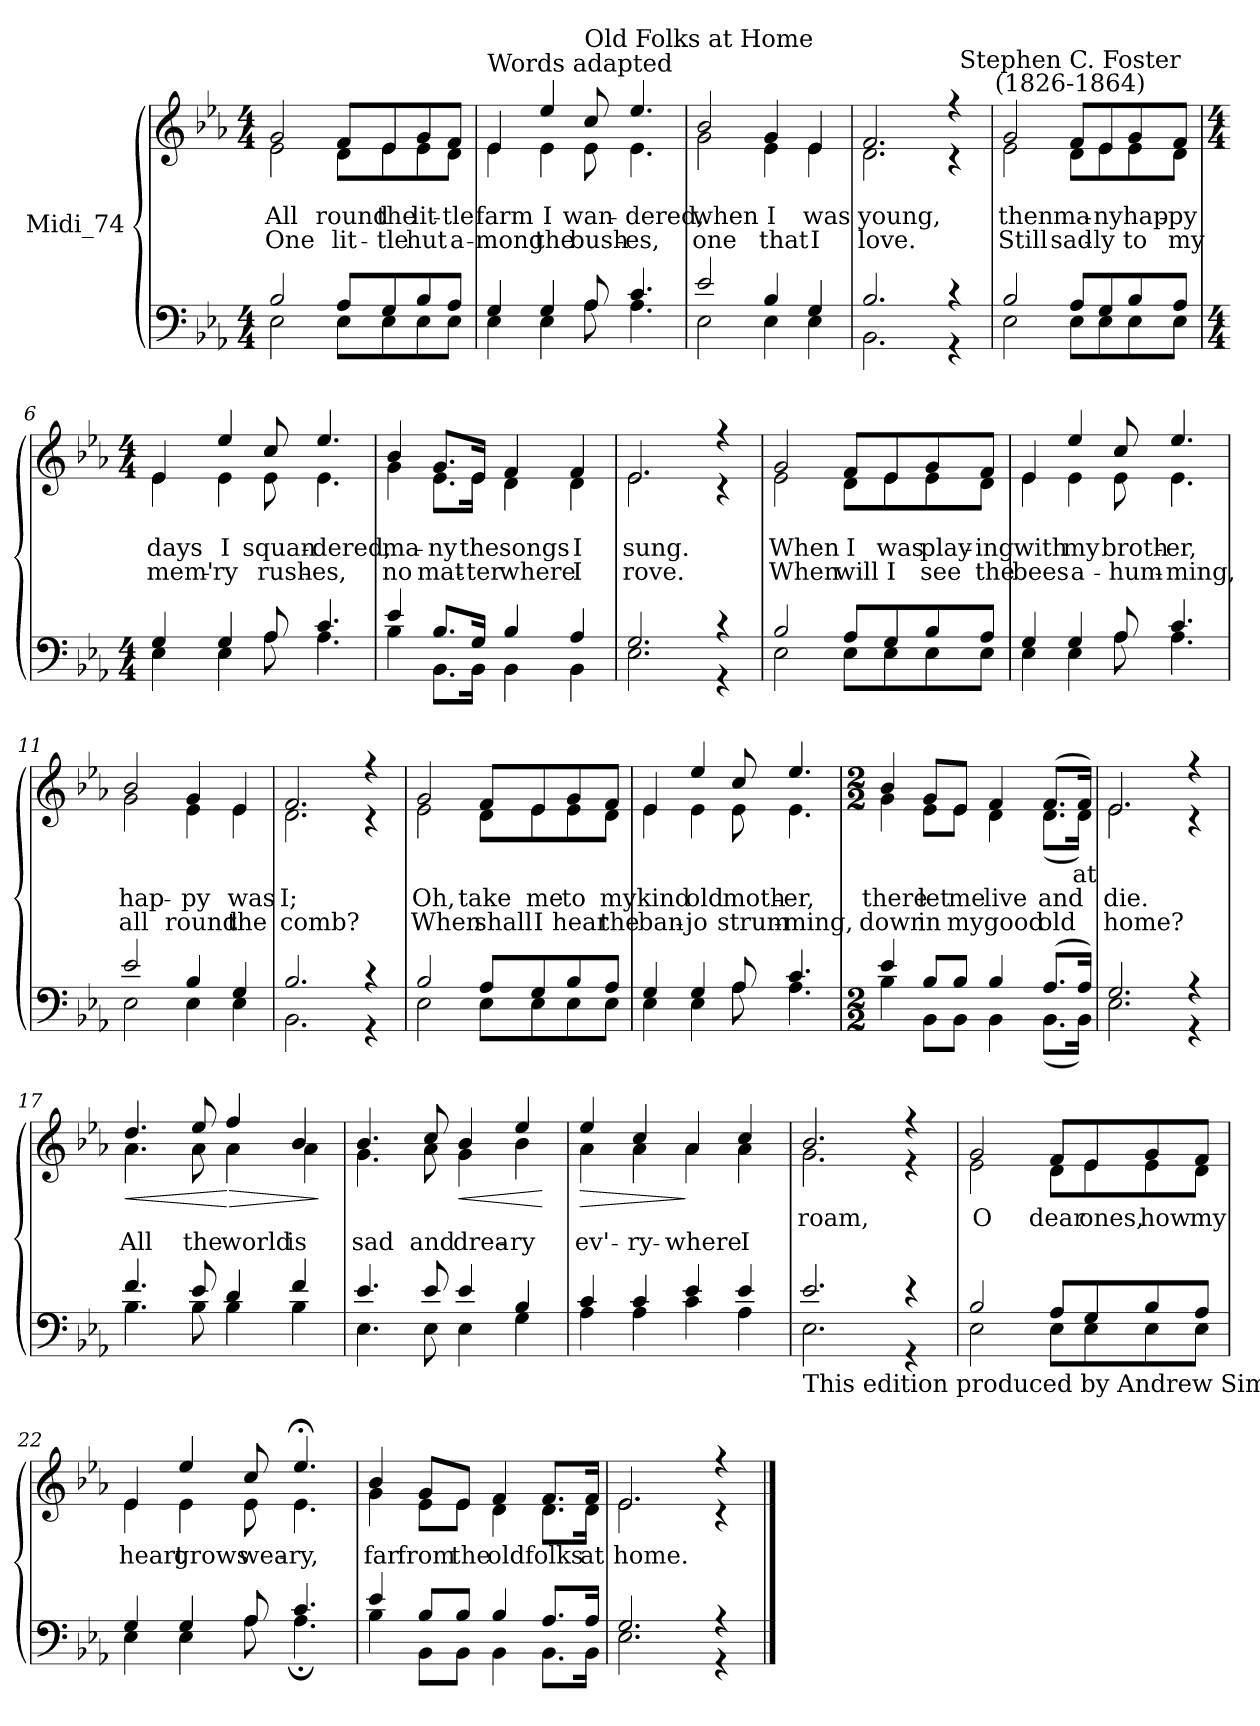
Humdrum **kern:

**kern	**kern	**text	**text	**text	**dynam
*part2	*part1	*part1	*part1	*part1	*part1
*staff2	*staff1	*staff1	*staff1	*staff1	*staff1
*I"Midi_74	*I"Midi_74	*	*	*	*
*clefF4	*clefG2	*	*	*	*
*k[b-e-a-]	*k[b-e-a-]	*	*	*	*
*E-:	*E-:	*	*	*	*
*M4/4	*M4/4	*	*	*	*
=1	=1	=1	=1	=1	=1
*^	*	*	*	*	*
!	!	!LO:TX:a:Bi:t=Andante espressivo	!	!	!	!
!	!	!	!LO:LY:b	!	!LO:LY:b	!
*	*	*^	*	*	*	*
!	!	!	!	!	!LO:LY:b	!	!
2B-/	2E-\	2g/	2e-\	.	-All	One	.
!	!	!	!	!LO:LY:b	!	!LO:LY:b	!
!	!	!	!	!	!LO:LY:b	!	!
8A-/L	8E-\L	8f/L	8d\L	.	round	lit-	.
!	!	!	!	!LO:LY:b	!	!LO:LY:b	!
!	!	!	!	!	!LO:LY:b	!	!
8G/	8E-\	8e-/	8e-\	.	the	-tle	.
!	!	!	!	!LO:LY:b	!	!LO:LY:b	!
!	!	!	!	!	!LO:LY:b	!	!
8B-/	8E-\	8g/	8e-\	.	lit-	hut	.
!	!	!	!	!LO:LY:b	!	!LO:LY:b	!
!	!	!	!	!	!LO:LY:b	!	!
8A-/J	8E-\J	8f/J	8d\J	.	-tle	a-	.
=2	=2	=2	=2	=2	=2	=2	=2
!	!	!LO:TX:a:t=Words adapted	!	!	!	!	!
!	!	!	!	!LO:LY:b	!	!LO:LY:b	!
!	!	!	!	!	!LO:LY:b	!	!
4G/	4E-\	4e-/	4e-\	.	farm	-mong	.
!	!	!	!	!LO:LY:b	!	!LO:LY:b	!
!	!	!	!	!	!LO:LY:b	!	!
4G/	4E-\	4ee-/	4e-\	.	I	the	.
!	!	!LO:TX:a:t=Old Folks at Home	!	!	!	!	!
!	!	!	!	!LO:LY:b	!	!LO:LY:b	!
!	!	!	!	!	!LO:LY:b	!	!
8A-/	8A-\	8cc/	8e-\	.	wan-	-bush-	.
!	!	!	!	!LO:LY:b	!	!LO:LY:b	!
!	!	!	!	!	!LO:LY:b	!	!
4.c/	4.A-\	4.ee-/	4.e-\	.	-dered,	es,	.
=3	=3	=3	=3	=3	=3	=3	=3
!	!	!	!	!LO:LY:b	!	!LO:LY:b	!
!	!	!	!	!	!LO:LY:b	!	!
2e-/	2E-\	2b-/	2g\	.	when	one	.
!	!	!	!	!LO:LY:b	!	!LO:LY:b	!
!	!	!	!	!	!LO:LY:b	!	!
4B-/	4E-\	4g/	4e-\	.	I	that	.
!	!	!	!	!LO:LY:b	!	!LO:LY:b	!
!	!	!	!	!	!LO:LY:b	!	!
4G/	4E-\	4e-/	4e-\	.	was	-I	.
=4	=4	=4	=4	=4	=4	=4	=4
!	!	!	!	!LO:LY:b	!	!LO:LY:b	!
!	!	!	!	!	!LO:LY:b	!	!
2.B-/	2.BB-\	2.f/	2.d\	.	young,	love.	.
4r	4r	4r	4r	.	.	.	.
=5	=5	=5	=5	=5	=5	=5	=5
!	!	!	!	!LO:LY:b	!	!LO:LY:b	!
!	!	!	!	!	!LO:LY:b	!	!
2B-/	2E-\	2g/	2e-\	.	then	Still	.
!	!	!LO:TX:a:cj:t=Stephen C. Foster\n(1826-1864)	!	!	!	!	!
!	!	!	!	!LO:LY:b	!	!LO:LY:b	!
!	!	!	!	!	!LO:LY:b	!	!
8A-/L	8E-\L	8f/L	8d\L	.	ma-	sad-	.
!	!	!	!	!LO:LY:b	!	!LO:LY:b	!
!	!	!	!	!	!LO:LY:b	!	!
8G/	8E-\	8e-/	8e-\	.	-ny	ly	.
!	!	!	!	!LO:LY:b	!	!LO:LY:b	!
!	!	!	!	!	!LO:LY:b	!	!
8B-/	8E-\	8g/	8e-\	.	hap-	to	.
!	!	!	!	!LO:LY:b	!	!LO:LY:b	!
!	!	!	!	!	!LO:LY:b	!	!
8A-/J	8E-\J	8f/J	8d\J	.	-py	my	.
!!LO:LB:g=z	!!
=6	=6	=6	=6	=6	=6	=6	=6
*M4/4	*	*M4/4	*	*	*	*	*
!	!	!	!	!LO:LY:b	!	!LO:LY:b	!
!	!	!	!	!	!LO:LY:b	!	!
4G/	4E-\	4e-/	4e-\	.	days	-mem'-	.
!	!	!	!	!LO:LY:b	!	!LO:LY:b	!
!	!	!	!	!	!LO:LY:b	!	!
4G/	4E-\	4ee-/	4e-\	.	I	ry	.
!	!	!	!	!LO:LY:b	!	!LO:LY:b	!
!	!	!	!	!	!LO:LY:b	!	!
8A-/	8A-\	8cc/	8e-\	.	squan-	-rush-	.
!	!	!	!	!LO:LY:b	!	!LO:LY:b	!
!	!	!	!	!	!LO:LY:b	!	!
4.c/	4.A-\	4.ee-/	4.e-\	.	-dered,	es,	.
=7	=7	=7	=7	=7	=7	=7	=7
!	!	!	!	!LO:LY:b	!	!LO:LY:b	!
!	!	!	!	!	!LO:LY:b	!	!
4e-/	4B-\	4b-/	4g\	.	ma-	no	.
!	!	!	!	!LO:LY:b	!	!LO:LY:b	!
!	!	!	!	!	!LO:LY:b	!	!
8.B-/L	8.BB-\L	8.g/L	8.e-\L	.	-ny	mat-	.
!	!	!	!	!LO:LY:b	!	!LO:LY:b	!
!	!	!	!	!	!LO:LY:b	!	!
16G/J	16BB-\J	16e-/J	16e-\J	.	the	ter	.
!	!	!	!	!LO:LY:b	!	!LO:LY:b	!
!	!	!	!	!	!LO:LY:b	!	!
4B-/	4BB-\	4f/	4d\	.	songs	where	.
!	!	!	!	!LO:LY:b	!	!LO:LY:b	!
!	!	!	!	!	!LO:LY:b	!	!
4A-/	4BB-\	4f/	4d\	.	I	I	.
=8	=8	=8	=8	=8	=8	=8	=8
!	!	!	!	!LO:LY:b	!	!LO:LY:b	!
!	!	!	!	!	!LO:LY:b	!	!
2.G/	2.E-\	2.e-/	2.e-\	.	sung.	rove.	.
4r	4r	4r	4r	.	.	.	.
=9	=9	=9	=9	=9	=9	=9	=9
!	!	!	!	!LO:LY:b	!	!LO:LY:b	!
!	!	!	!	!	!LO:LY:b	!	!
2B-/	2E-\	2g/	2e-\	.	When	When	.
!	!	!	!	!LO:LY:b	!	!LO:LY:b	!
!	!	!	!	!	!LO:LY:b	!	!
8A-/L	8E-\L	8f/L	8d\L	.	I	will	.
!	!	!	!	!LO:LY:b	!	!LO:LY:b	!
!	!	!	!	!	!LO:LY:b	!	!
8G/	8E-\	8e-/	8e-\	.	was	I	.
!	!	!	!	!LO:LY:b	!	!LO:LY:b	!
!	!	!	!	!	!LO:LY:b	!	!
8B-/	8E-\	8g/	8e-\	.	play-	see	.
!	!	!	!	!LO:LY:b	!	!LO:LY:b	!
!	!	!	!	!	!LO:LY:b	!	!
8A-/J	8E-\J	8f/J	8d\J	.	-ing	the	.
!!LO:LB:g=z	!!
=10	=10	=10	=10	=10	=10	=10	=10
!	!	!	!	!LO:LY:b	!	!LO:LY:b	!
!	!	!	!	!	!LO:LY:b	!	!
4G/	4E-\	4e-/	4e-\	.	with	bees	.
!	!	!	!	!LO:LY:b	!	!LO:LY:b	!
!	!	!	!	!	!LO:LY:b	!	!
4G/	4E-\	4ee-/	4e-\	.	my	-a-	.
!	!	!	!	!LO:LY:b	!	!LO:LY:b	!
!	!	!	!	!	!LO:LY:b	!	!
8A-/	8A-\	8cc/	8e-\	.	broth-	-hum-	.
!	!	!	!	!LO:LY:b	!	!LO:LY:b	!
!	!	!	!	!	!LO:LY:b	!	!
4.c/	4.A-\	4.ee-/	4.e-\	.	-er,	ming,	.
=11	=11	=11	=11	=11	=11	=11	=11
!	!	!	!	!LO:LY:b	!	!LO:LY:b	!
!	!	!	!	!	!LO:LY:b	!	!
2e-/	2E-\	2b-/	2g\	.	hap-	-all	.
!	!	!	!	!LO:LY:b	!	!LO:LY:b	!
!	!	!	!	!	!LO:LY:b	!	!
4B-/	4E-\	4g/	4e-\	.	-py	round	.
!	!	!	!	!LO:LY:b	!	!LO:LY:b	!
!	!	!	!	!	!LO:LY:b	!	!
4G/	4E-\	4e-/	4e-\	.	was	the	.
=12	=12	=12	=12	=12	=12	=12	=12
!	!	!	!	!LO:LY:b	!	!LO:LY:b	!
!	!	!	!	!	!LO:LY:b	!	!
2.B-/	2.BB-\	2.f/	2.d\	.	I;	comb?	.
4r	4r	4r	4r	.	.	.	.
=13	=13	=13	=13	=13	=13	=13	=13
!	!	!	!	!LO:LY:b	!	!LO:LY:b	!
!	!	!	!	!	!LO:LY:b	!	!
2B-/	2E-\	2g/	2e-\	.	Oh,	When	.
!	!	!	!	!LO:LY:b	!	!LO:LY:b	!
!	!	!	!	!	!LO:LY:b	!	!
8A-/L	8E-\L	8f/L	8d\L	.	take	-shall	.
!	!	!	!	!LO:LY:b	!	!LO:LY:b	!
!	!	!	!	!	!LO:LY:b	!	!
8G/	8E-\	8e-/	8e-\	.	me	I	.
!	!	!	!	!LO:LY:b	!	!LO:LY:b	!
!	!	!	!	!	!LO:LY:b	!	!
8B-/	8E-\	8g/	8e-\	.	to	hear	.
!	!	!	!	!LO:LY:b	!	!LO:LY:b	!
!	!	!	!	!	!LO:LY:b	!	!
8A-/J	8E-\J	8f/J	8d\J	.	my	the	.
=14	=14	=14	=14	=14	=14	=14	=14
!	!	!	!	!LO:LY:b	!	!LO:LY:b	!
!	!	!	!	!	!LO:LY:b	!	!
4G/	4E-\	4e-/	4e-\	.	kind	-ban-	.
!	!	!	!	!LO:LY:b	!	!LO:LY:b	!
!	!	!	!	!	!LO:LY:b	!	!
4G/	4E-\	4ee-/	4e-\	.	old	jo	.
!	!	!	!	!LO:LY:b	!	!LO:LY:b	!
!	!	!	!	!	!LO:LY:b	!	!
8A-/	8A-\	8cc/	8e-\	.	moth-	-strum-	.
!	!	!	!	!LO:LY:b	!	!LO:LY:b	!
!	!	!	!	!	!LO:LY:b	!	!
4.c/	4.A-\	4.ee-/	4.e-\	.	-er,	ming,	.
!!LO:LB:g=z	!!
=15	=15	=15	=15	=15	=15	=15	=15
*M2/2	*	*M2/2	*	*	*	*	*
!	!	!	!	!LO:LY:b	!LO:LY:b	!LO:LY:b	!
!	!	!	!	!	!LO:LY:b	!	!
4e-/	4B-\	4b-/	4g\	.	there	down	.
!	!	!	!	!LO:LY:b	!	!LO:LY:b	!
!	!	!	!	!	!LO:LY:b	!	!
8B-/L	8BB-\L	8g/L	8e-\L	.	let	in	.
!	!	!	!	!LO:LY:b	!	!LO:LY:b	!
!	!	!	!	!	!LO:LY:b	!	!
8B-/J	8BB-\J	8e-/J	8e-\J	.	me	my	.
!	!	!	!	!LO:LY:b	!	!LO:LY:b	!
!	!	!	!	!	!LO:LY:b	!	!
4B-/	4BB-\	4f/	4d\	.	live	good	.
!	!	!	!	!LO:LY:b	!	!LO:LY:b	!
!	!	!	!	!	!LO:LY:b	!	!
(>8.A-/L	(<8.BB-\L	(>8.f/L	(<8.d\L	.	and	old	.
!	!	!	!	!LO:LY:b	!	!	!
16A-/J)	16BB-\J)	16f/J)	16d\J)	at	.	.	.
=16	=16	=16	=16	=16	=16	=16	=16
!	!	!	!	!LO:LY:b	!	!LO:LY:b	!
!	!	!	!	!	!LO:LY:b	!	!
2.G/	2.E-\	2.e-/	2.e-\	.	die.	home?	.
4r	4r	4r	4r	.	.	.	.
=17	=17	=17	=17	=17	=17	=17	=17
!	!	!	!	!	!LO:LY:b	!	!LO:HP:b
4.f/	4.B-\	4.dd/	4.a-\	.	All	.	<
!	!	!	!	!	!LO:LY:b	!	!
8e-/	8B-\	8ee-/	8a-\	.	the	.	.
!	!	!	!	!	!LO:LY:b	!	!LO:HP:n=1:b
4d/	4B-\	4ff/	4a-\	.	world	.	[ >
!	!	!	!	!	!LO:LY:b	!	!
4f/	4B-\	4b-/	4a-\	.	is	.	.
*v	*v	*	*	*	*	*	*
*	*v	*v	*	*	*	*
.	.	.	.	.	]
=18	=18	=18	=18	=18	=18
*^	*	*	*	*	*
!	!	!	!	!LO:LY:b	!	!
*	*	*^	*	*	*	*
4.e-/	4.E-\	4.b-/	4.g\	.	sad	.	.
!	!	!	!	!	!LO:LY:b	!	!
8e-/	8E-\	8cc/	8a-\	.	and	.	.
!	!	!	!	!	!LO:LY:b	!	!LO:HP:b
4e-/	4E-\	4b-/	4g\	.	drea-	.	<
!	!	!	!	!	!LO:LY:b	!	!
4B-/	4G\	4ee-/	4b-\	.	-ry	.	.
*v	*v	*	*	*	*	*	*
*	*v	*v	*	*	*	*
.	.	.	.	.	[
=19	=19	=19	=19	=19	=19
*^	*	*	*	*	*
!	!	!	!	!LO:LY:b	!	!LO:HP:b
*	*	*^	*	*	*	*
4c/	4A-\	4ee-/	4a-\	.	ev'-	.	>
!	!	!	!	!	!LO:LY:b	!	!
4c/	4A-\	4cc/	4a-\	.	-ry-	.	.
!	!	!	!	!	!LO:LY:b	!	!
4e-/	4c\	4a-/	4a-\	.	-where	.	]
!	!	!	!	!	!LO:LY:b	!	!
4e-/	4A-\	4cc/	4a-\	.	I	.	.
!!LO:LB:g=z	!!
=20	=20	=20	=20	=20	=20	=20	=20
!LO:TX:b:t=This edition produced by Andrew Sims 2016	!	!	!	!	!	!	!
!	!	!	!	!LO:LY:b	!LO:LY:b	!	!
2.e-/	2.E-\	2.b-/	2.g\	roam,	.	.	.
4r	4r	4r	4r	.	.	.	.
=21	=21	=21	=21	=21	=21	=21	=21
!	!	!	!	!LO:LY:b	!	!	!
2B-/	2E-\	2g/	2e-\	O	.	.	.
!	!	!	!	!LO:LY:b	!	!	!
8A-/L	8E-\L	8f/L	8d\L	dear	.	.	.
!	!	!	!	!LO:LY:b	!	!	!
8G/	8E-\	8e-/	8e-\	ones,	.	.	.
!	!	!	!	!LO:LY:b	!	!	!
8B-/	8E-\	8g/	8e-\	how	.	.	.
!	!	!	!	!LO:LY:b	!	!	!
8A-/J	8E-\J	8f/J	8d\J	my	.	.	.
=22	=22	=22	=22	=22	=22	=22	=22
!	!	!	!	!LO:LY:b	!	!	!
4G/	4E-\	4e-/	4e-\	heart	.	.	.
!	!	!	!	!LO:LY:b	!	!	!
4G/	4E-\	4ee-/	4e-\	grows	.	.	.
!	!	!	!	!LO:LY:b	!	!	!
8A-/	8A-\	8cc/	8e-\	wea-	.	.	.
!	!	!	!	!LO:LY:b	!	!	!
4.c/	4.A-;\	4.ee-;</	4.e-\	-ry,	.	.	.
=23	=23	=23	=23	=23	=23	=23	=23
!	!	!	!	!LO:LY:b	!	!	!
4e-/	4B-\	4b-/	4g\	far	.	.	.
!	!	!	!	!LO:LY:b	!	!	!
8B-/L	8BB-\L	8g/L	8e-\L	from	.	.	.
!	!	!	!	!LO:LY:b	!	!	!
8B-/J	8BB-\J	8e-/J	8e-\J	the	.	.	.
!	!	!	!	!LO:LY:b	!	!	!
4B-/	4BB-\	4f/	4d\	old	.	.	.
!	!	!	!	!LO:LY:b	!	!	!
8.A-/L	8.BB-\L	8.f/L	8.d\L	folks	.	.	.
!	!	!	!	!LO:LY:b	!	!	!
16A-/J	16BB-\J	16f/J	16d\J	at	.	.	.
=24	=24	=24	=24	=24	=24	=24	=24
!	!	!	!	!LO:LY:b	!	!	!
2.G/	2.E-\	2.e-/	2.e-\	home.	.	.	.
4r	4r	4r	4r	.	.	.	.
*v	*v	*	*	*	*	*	*
*	*v	*v	*	*	*	*
==	==	==	==	==	==
*-	*-	*-	*-	*-	*-
